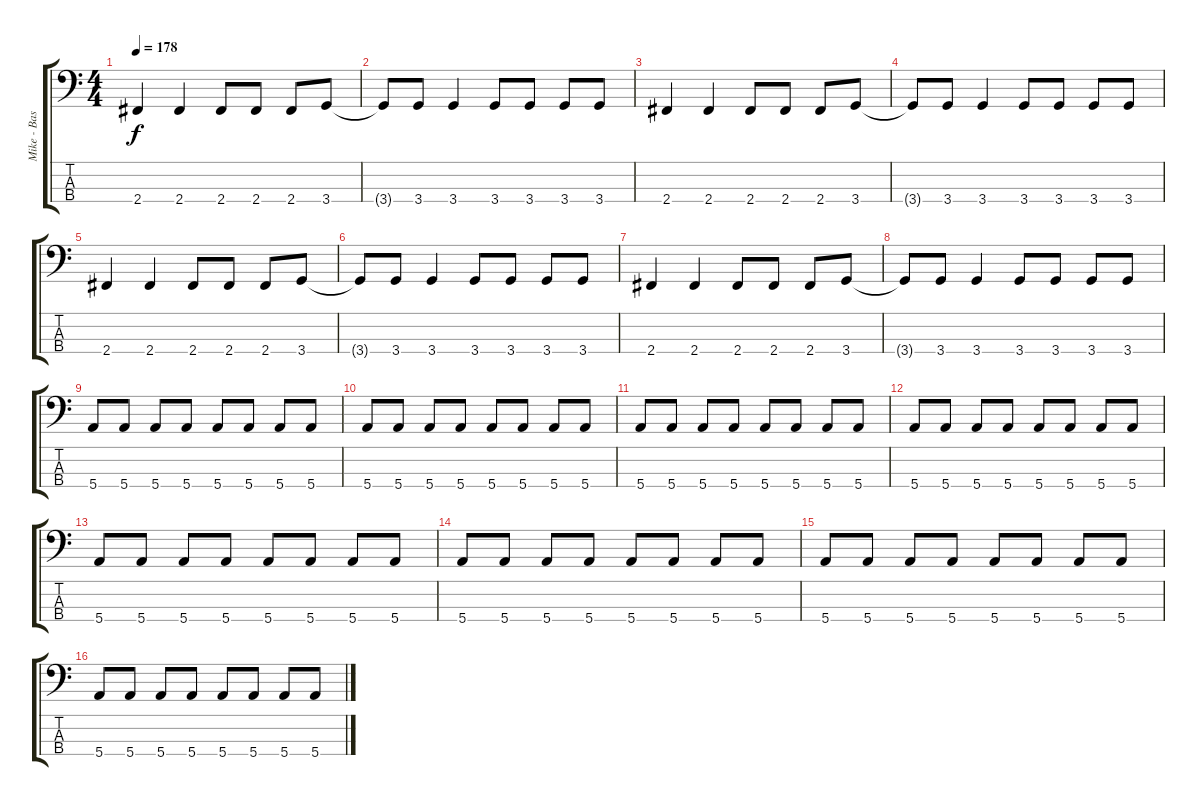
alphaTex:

\track ("Mike - Bass" "Mike - Bas") {instrument electricbasspick}
\staff {score tabs}
\tuning (G2 D2 A1 E1) {hide}
\ts (4 4)
\tempo 178
\clef f4
\ks c
2.4.4{dy f} 2.4.4 2.4.8 2.4.8 2.4.8 3.4.8 |
3.4{t}.8 3.4.8 3.4.4 3.4.8 3.4.8 3.4.8 3.4.8 |
2.4.4 2.4.4 2.4.8 2.4.8 2.4.8 3.4.8 |
3.4{t}.8 3.4.8 3.4.4 3.4.8 3.4.8 3.4.8 3.4.8 |
2.4.4 2.4.4 2.4.8 2.4.8 2.4.8 3.4.8 |
3.4{t}.8 3.4.8 3.4.4 3.4.8 3.4.8 3.4.8 3.4.8 |
2.4.4 2.4.4 2.4.8 2.4.8 2.4.8 3.4.8 |
3.4{t}.8 3.4.8 3.4.4 3.4.8 3.4.8 3.4.8 3.4.8 |
5.4.8 5.4.8 5.4.8 5.4.8 5.4.8 5.4.8 5.4.8 5.4.8 |
5.4.8 5.4.8 5.4.8 5.4.8 5.4.8 5.4.8 5.4.8 5.4.8 |
5.4.8 5.4.8 5.4.8 5.4.8 5.4.8 5.4.8 5.4.8 5.4.8 |
5.4.8 5.4.8 5.4.8 5.4.8 5.4.8 5.4.8 5.4.8 5.4.8 |
5.4.8 5.4.8 5.4.8 5.4.8 5.4.8 5.4.8 5.4.8 5.4.8 |
5.4.8 5.4.8 5.4.8 5.4.8 5.4.8 5.4.8 5.4.8 5.4.8 |
5.4.8 5.4.8 5.4.8 5.4.8 5.4.8 5.4.8 5.4.8 5.4.8 |
5.4.8 5.4.8 5.4.8 5.4.8 5.4.8 5.4.8 5.4.8 5.4.8
